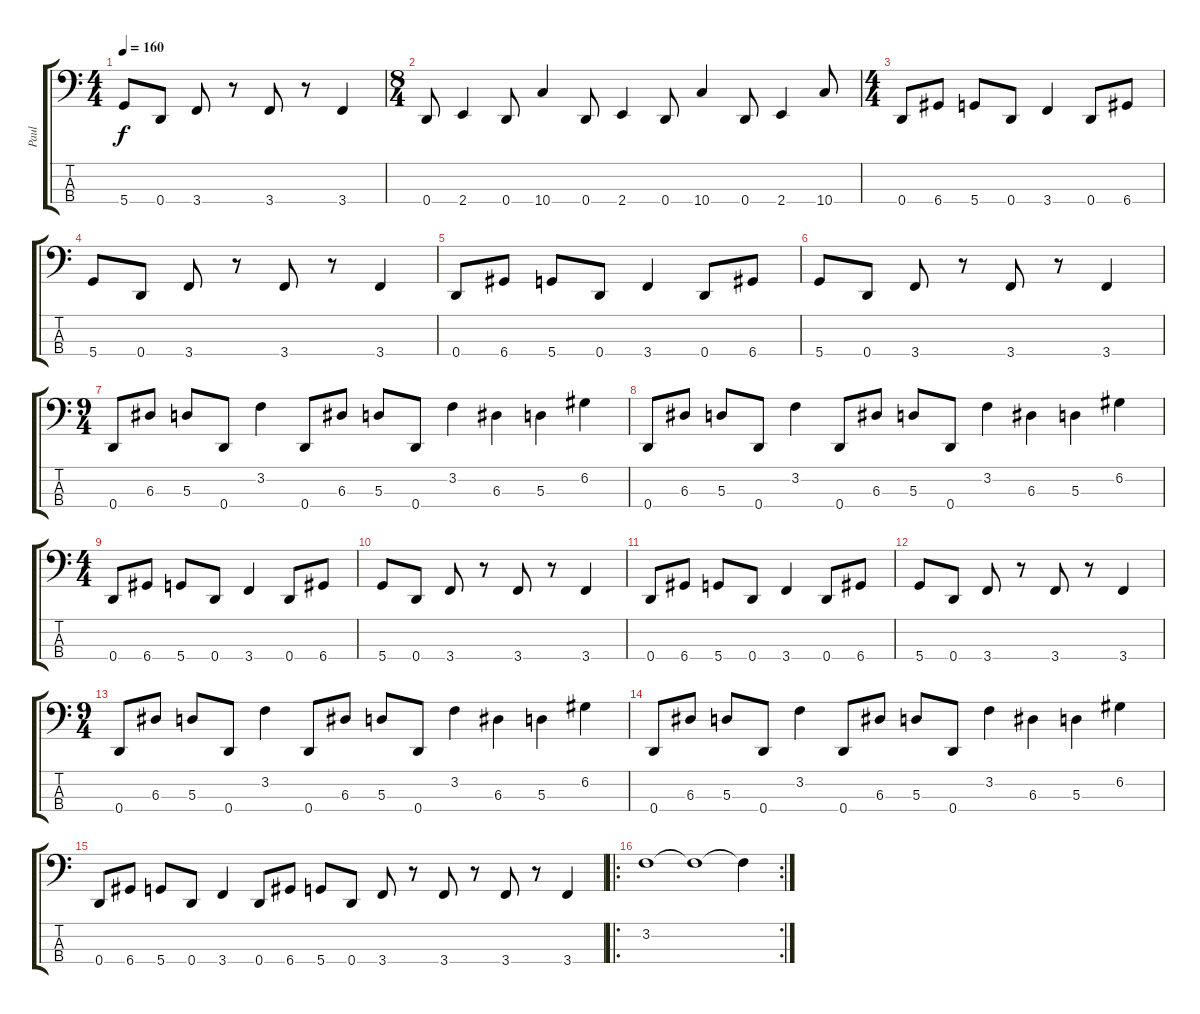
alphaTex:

\track ("Paul" "Paul") {instrument electricbassfinger}
\staff {score tabs}
\tuning (G2 D2 A1 D1) {hide}
\ts (4 4)
\tempo 160
\clef f4
\ks c
5.4.8{dy f} 0.4.8 3.4.8 r.8 3.4.8 r.8 3.4.4 |
\ts (8 4)
0.4.8 2.4.4 0.4.8 10.4.4 0.4.8 2.4.4 0.4.8 10.4.4 0.4.8 2.4.4 10.4.8 |
\ts (4 4)
0.4.8 6.4.8 5.4.8 0.4.8 3.4.4 0.4.8 6.4.8 |
5.4.8 0.4.8 3.4.8 r.8 3.4.8 r.8 3.4.4 |
0.4.8 6.4.8 5.4.8 0.4.8 3.4.4 0.4.8 6.4.8 |
5.4.8 0.4.8 3.4.8 r.8 3.4.8 r.8 3.4.4 |
\ts (9 4)
0.4.8 6.3.8 5.3.8 0.4.8 3.2.4 0.4.8 6.3.8 5.3.8 0.4.8 3.2.4 6.3.4 5.3.4 6.2.4 |
0.4.8 6.3.8 5.3.8 0.4.8 3.2.4 0.4.8 6.3.8 5.3.8 0.4.8 3.2.4 6.3.4 5.3.4 6.2.4 |
\ts (4 4)
0.4.8 6.4.8 5.4.8 0.4.8 3.4.4 0.4.8 6.4.8 |
5.4.8 0.4.8 3.4.8 r.8 3.4.8 r.8 3.4.4 |
0.4.8 6.4.8 5.4.8 0.4.8 3.4.4 0.4.8 6.4.8 |
5.4.8 0.4.8 3.4.8 r.8 3.4.8 r.8 3.4.4 |
\ts (9 4)
0.4.8 6.3.8 5.3.8 0.4.8 3.2.4 0.4.8 6.3.8 5.3.8 0.4.8 3.2.4 6.3.4 5.3.4 6.2.4 |
0.4.8 6.3.8 5.3.8 0.4.8 3.2.4 0.4.8 6.3.8 5.3.8 0.4.8 3.2.4 6.3.4 5.3.4 6.2.4 |
0.4.8 6.4.8 5.4.8 0.4.8 3.4.4 0.4.8 6.4.8 5.4.8 0.4.8 3.4.8 r.8 3.4.8 r.8 3.4.8 r.8 3.4.4 |
\ro
\rc 2
3.2.1 3.2{t}.1 3.2{t}.4
